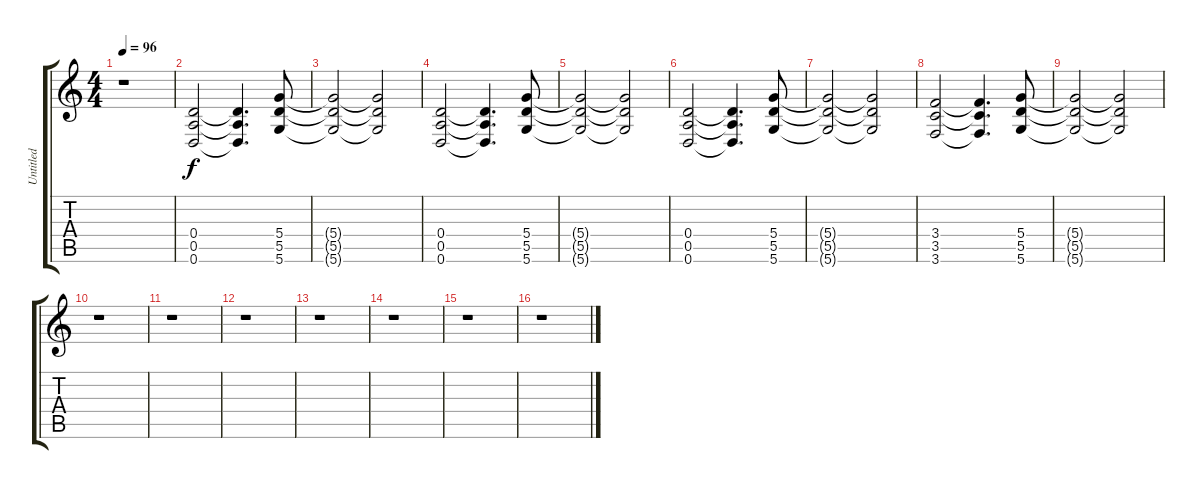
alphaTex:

\track ("Untitled" "Untitled") {instrument distortionguitar}
\staff {score tabs}
\tuning (E4 B3 G3 D3 A2 D2) {hide}
\ts (4 4)
\tempo 96
\clef g2
\ks c
r.1{dy f} |
(0.4 0.5 0.6).2 (0.4{t} 0.5{t} 0.6{t}).4{d} (5.4 5.5 5.6).8 |
(5.4{t} 5.5{t} 5.6{t}).2 (5.4{t} 5.5{t} 5.6{t}).2 |
(0.4 0.5 0.6).2 (0.4{t} 0.5{t} 0.6{t}).4{d} (5.4 5.5 5.6).8 |
(5.4{t} 5.5{t} 5.6{t}).2 (5.4{t} 5.5{t} 5.6{t}).2 |
(0.4 0.5 0.6).2 (0.4{t} 0.5{t} 0.6{t}).4{d} (5.4 5.5 5.6).8 |
(5.4{t} 5.5{t} 5.6{t}).2 (5.4{t} 5.5{t} 5.6{t}).2 |
(3.4 3.5 3.6).2 (3.4{t} 3.5{t} 3.6{t}).4{d} (5.4 5.5 5.6).8 |
(5.4{t} 5.5{t} 5.6{t}).2 (5.4{t} 5.5{t} 5.6{t}).2 |
r.1 |
r.1 |
r.1 |
r.1 |
r.1 |
r.1 |
r.1
